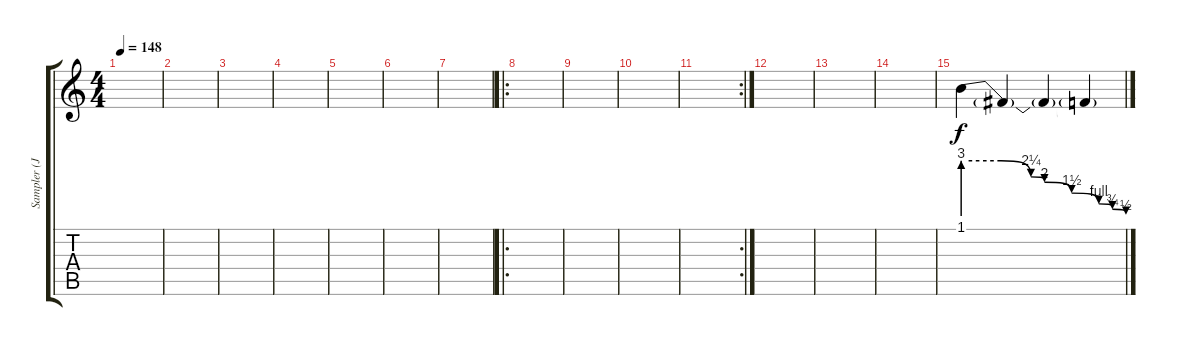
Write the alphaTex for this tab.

\track ("Sampler (Joseph Hahn)" "Sampler (J") {instrument ocarina}
\staff {score tabs}
\tuning (E4 B3 G3 D3 A2 E2) {hide}
\ts (4 4)
\tempo 148
\clef g2
\ks c
|
|
|
|
|
|
|
\ro
|
|
|
\rc 2
|
|
|
|
1.1{be (custom 0 12 14 12 25 9 30 8 40 6 50 4 55 3 60 2)}.4{volume 10 instrument lead5charang} 1.1{t}.4 1.1{t}.4{instrument lead5charang} 1.1{t}.4
